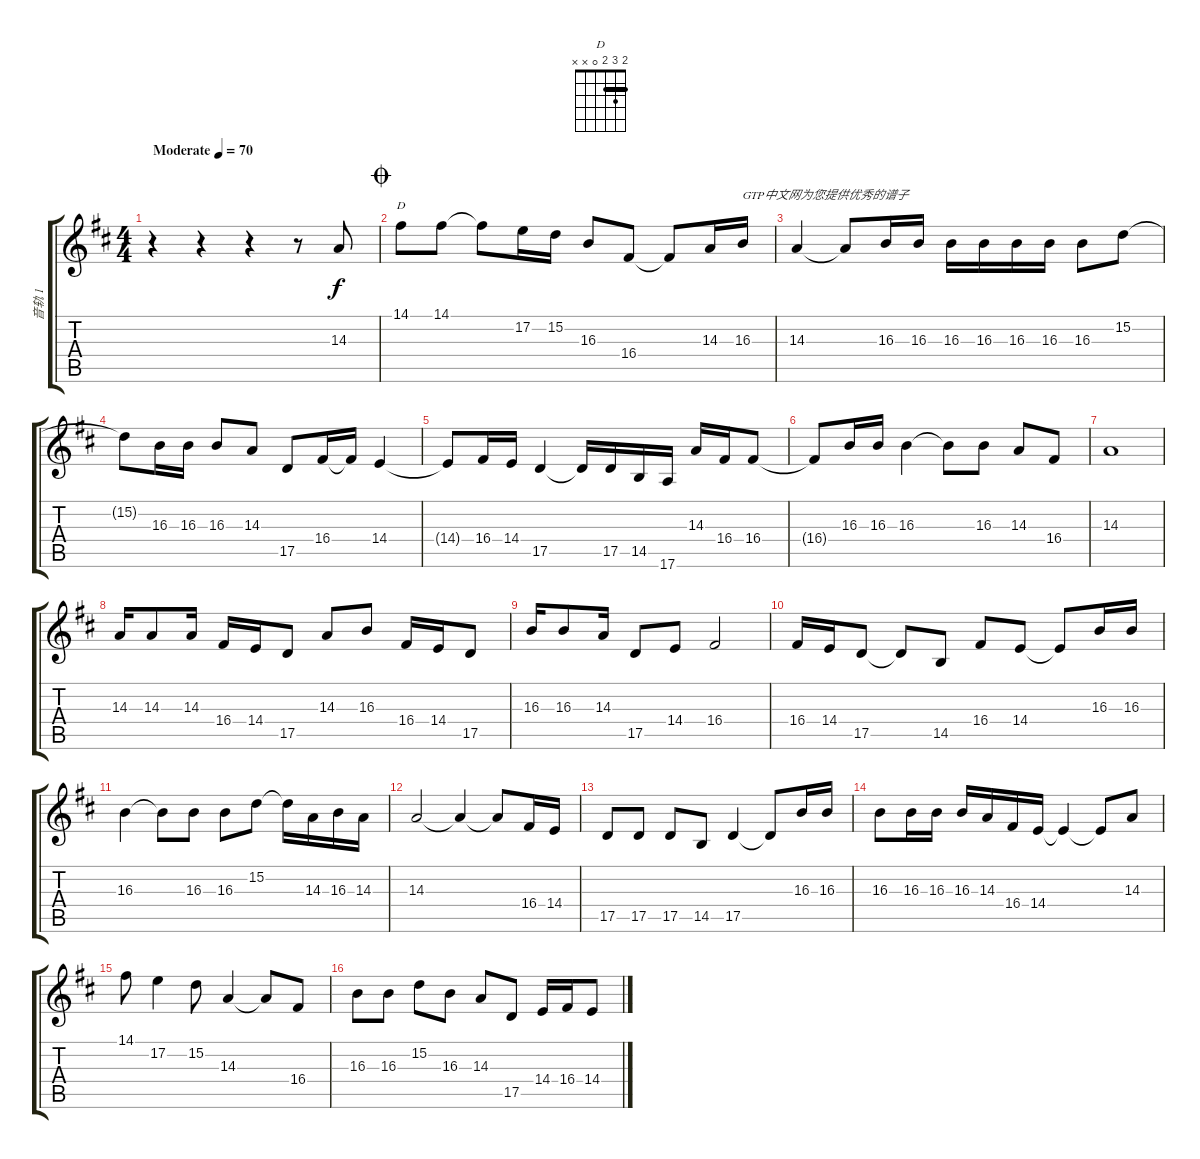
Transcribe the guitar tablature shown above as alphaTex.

\track ("音轨 1" "音轨 1") {instrument rockorgan}
\staff {score tabs}
\tuning (E4 B3 G3 D3 A2 E2) {hide}
\chord ("D" 2 3 2 0 x x) {barre 2}
\ts (4 4)
\tempo (70 "Moderate")
\clef g2
\ks d
r.4{dy f instrument rockorgan} r.4 r.4 r.8 14.3.8 |
\jump coda
14.1.8{ch "D"} 14.1.8 14.1{t}.8 17.2.16 15.2.16 16.3.8 16.4.8 16.4{t}.8 14.3.16 16.3.16{txt "GTP中文网为您提供优秀的谱子"} |
14.3.4 14.3{t}.8 16.3.16 16.3.16 16.3.16 16.3.16 16.3.16 16.3.16 16.3.8 15.2.8 |
15.2{t}.8 16.3.16 16.3.16 16.3.8 14.3.8 17.5.8 16.4.16 16.4{t}.16 14.4.4 |
14.4{t}.8 16.4.16 14.4.16 17.5.4 17.5{t}.16 17.5.16 14.5.16 17.6.16 14.3.16 16.4.16 16.4.8 |
16.4{t}.8 16.3.16 16.3.16 16.3.4 16.3{t}.8 16.3.8 14.3.8 16.4.8 |
14.3.1 |
14.3.16 14.3.8 14.3.16 16.4.16 14.4.16 17.5.8 14.3.8 16.3.8 16.4.16 14.4.16 17.5.8 |
16.3.16 16.3.8 14.3.16 17.5.8 14.4.8 16.4.2 |
16.4.16 14.4.16 17.5.8 17.5{t}.8 14.5.8 16.4.8 14.4.8 14.4{t}.8 16.3.16 16.3.16 |
16.3.4 16.3{t}.8 16.3.8 16.3.8 15.2.8 15.2{t}.16 14.3.16 16.3.16 14.3.16 |
14.3.2 14.3{t}.4 14.3{t}.8 16.4.16 14.4.16 |
17.5.8 17.5.8 17.5.8 14.5.8 17.5.4 17.5{t}.8 16.3.16 16.3.16 |
16.3.8 16.3.16 16.3.16 16.3.16 14.3.16 16.4.16 14.4.16 14.4{t}.4 14.4{t}.8 14.3.8 |
14.1.8 17.2.4 15.2.8 14.3.4 14.3{t}.8 16.4.8 |
16.3.8 16.3.8 15.2.8 16.3.8 14.3.8 17.5.8 14.4.16 16.4.16 14.4.8
